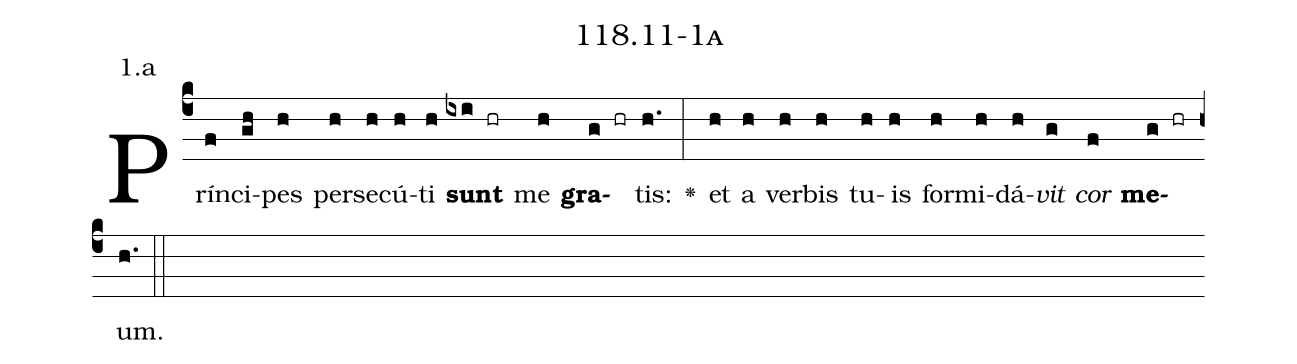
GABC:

name: 118.11-1a;
annotation: 1.a;
%%
(c4)Prín(f)ci(gh)pes(h) per(h)se(h)cú(h)ti(h) <b>sunt</b>(ixi hr) me(h) <b>gra</b>(g hr)tis:(h.) <v>\greheightstar</v>(:) et(h) a(h) ver(h)bis(h) tu(h)is(h) for(h)mi(h)dá(h)<i>vit</i>(g) <i>cor</i>(f) <b>me</b>(g hr)um.(h.) (::)


%E(h) u(h) o(g) u(f) a(g) e.(h.) (::)
